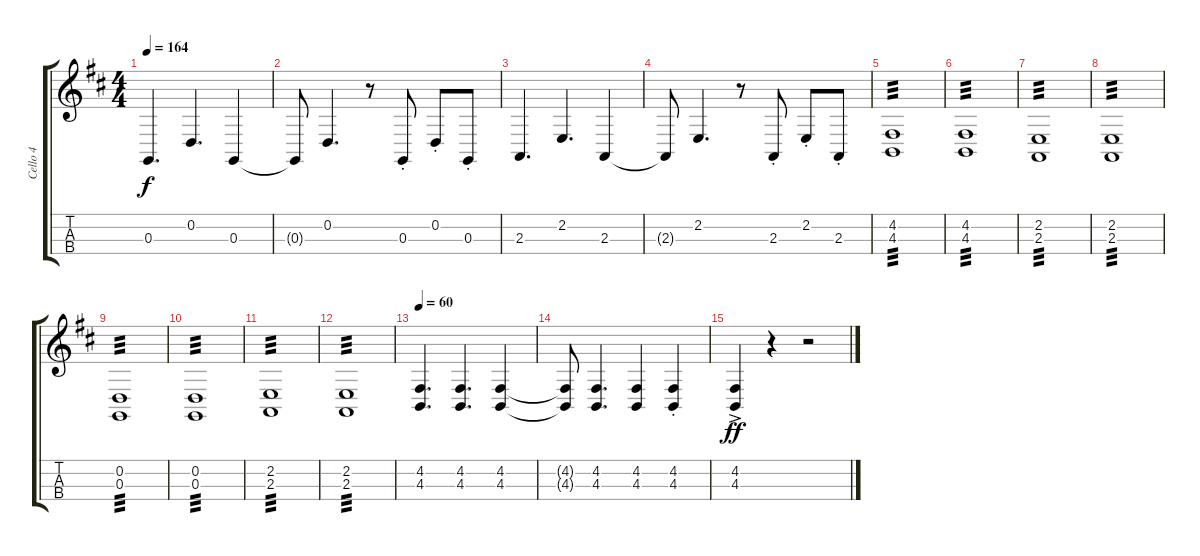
\track ("Cello 4 " "Cello 4 ") {instrument cello}
\staff {score tabs}
\tuning (A3 D3 G2 C2) {hide}
\ts (4 4)
\tempo 164
\clef g2
\ks d
0.3.4{d dy f} 0.2.4{d} 0.3.4 |
0.3{t}.8 0.2.4{d} r.8 0.3{st}.8 0.2{st}.8 0.3{st}.8 |
2.3.4{d} 2.2.4{d} 2.3.4 |
2.3{t}.8 2.2.4{d} r.8 2.3{st}.8 2.2{st}.8 2.3{st}.8 |
(4.2 4.3).1{tp 3} |
(4.2 4.3).1{tp 3} |
(2.2 2.3).1{tp 3} |
(2.2 2.3).1{tp 3} |
(0.2 0.3).1{tp 3} |
(0.2 0.3).1{tp 3} |
(2.2 2.3).1{tp 3} |
(2.2 2.3).1{tp 3} |
\tempo 60
(4.2 4.3).4{d} (4.2 4.3).4{d} (4.2 4.3).4 |
(4.2{t} 4.3{t}).8 (4.2 4.3).4{d} (4.2 4.3).4 (4.2{st} 4.3{st}).4 |
(4.2{ac} 4.3).4{dy ff} r.4 r.2
